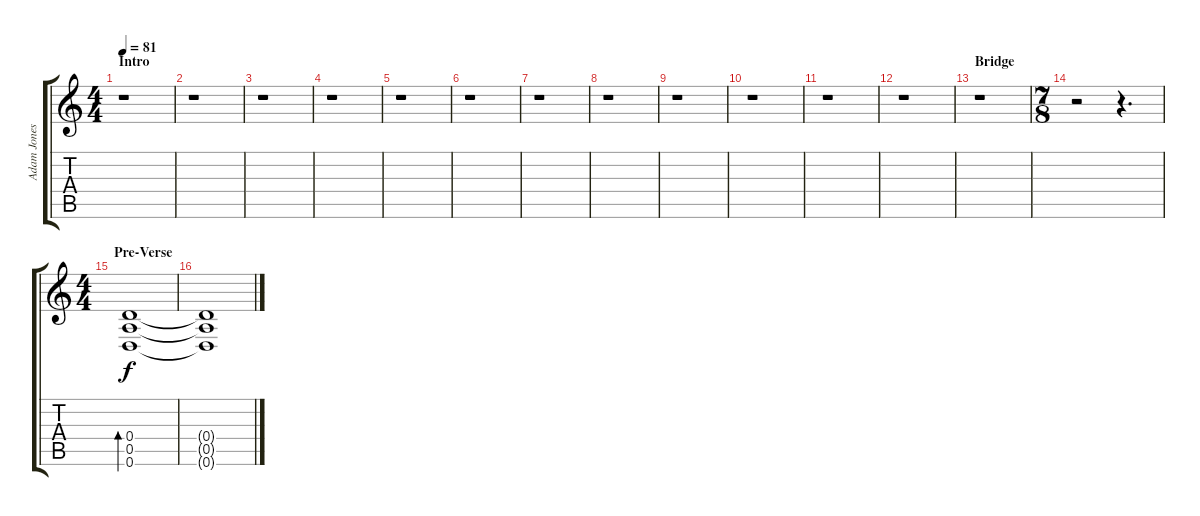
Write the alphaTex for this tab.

\track ("Adam Jones" "Adam Jones") {instrument overdrivenguitar}
\staff {score tabs}
\tuning (E4 B3 G3 D3 A2 D2) {hide}
\ts (4 4)
\section ("" "Intro")
\tempo 81
\clef g2
\ks c
r.1{dy f instrument overdrivenguitar} |
r.1 |
r.1 |
r.1 |
r.1 |
r.1 |
r.1 |
r.1 |
r.1 |
r.1 |
r.1 |
r.1 |
\section ("" "Bridge")
r.1 |
\ts (7 8)
r.2 r.4{d} |
\ts (4 4)
\section ("" "Pre-Verse")
(0.4 0.5 0.6).1{bd 240 volume 0} |
(0.4{t} 0.5{t} 0.6{t}).1
